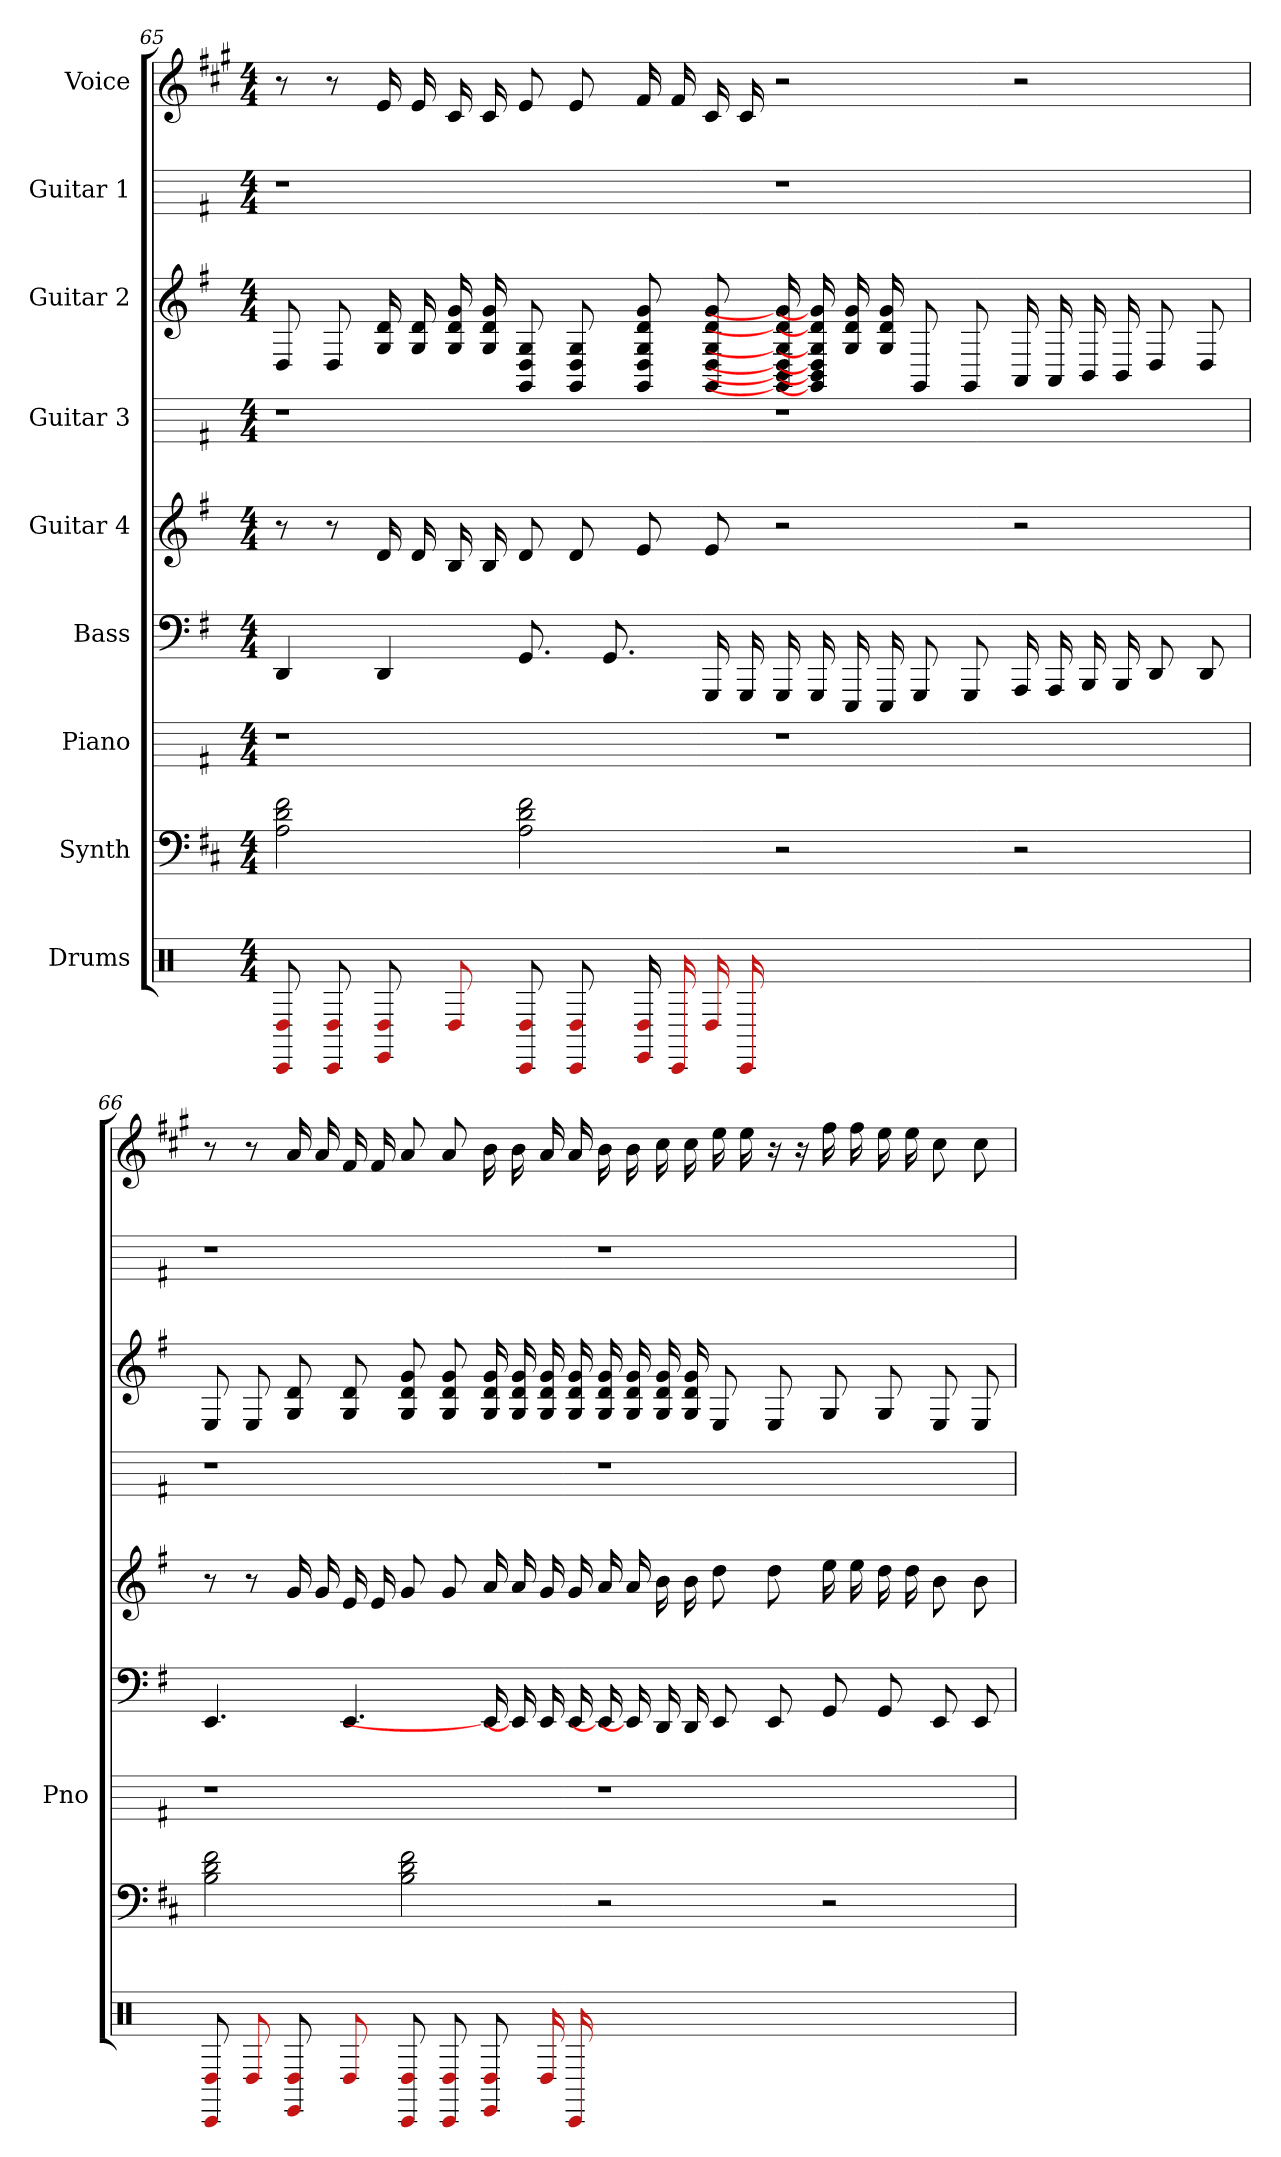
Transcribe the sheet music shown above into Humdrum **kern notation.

**kern	**kern	**kern	**kern	**kern	**kern	**kern	**kern	**kern
*part9	*part8	*part7	*part6	*part5	*part4	*part3	*part2	*part1
*staff9	*staff8	*staff7	*staff6	*staff5	*staff4	*staff3	*staff2	*staff1
*I"Drums	*I"Synth	*I"Piano	*I"Bass	*I"Guitar 4	*I"Guitar 3	*I"Guitar 2	*I"Guitar 1	*I"Voice
*	*	*I'Pno	*	*	*	*	*	*
*clefX	*	*	*	*	*	*	*	*
*	*ITrd4c7	*	*	*	*	*	*	*ITrd1c2
*k[]	*k[f#]	*k[f#]	*k[f#]	*k[f#]	*k[f#]	*k[f#]	*k[f#]	*k[f#]
*M4/4	*M4/4	*M4/4	*M4/4	*M4/4	*M4/4	*M4/4	*M4/4	*M4/4
=65	=65	=65	=65	=65	=65	=65	=65	=65
8D# 8CC	2B 2G 2D	1r	4DD	8r	1r	8D	1r	8r
8D# 8CC	.	.	.	8r	.	8D	.	8r
8D# 8EE	.	.	4DD	16d	.	16d 16G	.	16d
.	.	.	.	16d	.	16d 16G	.	16d
8D#	.	.	.	16B	.	16g 16d 16G	.	16B
.	.	.	.	16B	.	16g 16d 16G	.	16B
8D# 8CC	2B 2G 2D	.	8.GG	8d	.	8G 8D 8GG	.	8d
8D# 8CC	.	.	.	8d	.	8G 8D 8GG	.	8d
.	.	.	8.GG	.	.	.	.	.
16D# 16EE	.	.	.	8e	.	8g 8d 8G 8D 8GG	.	16e
16CC	.	.	.	.	.	.	.	16e
16D#	.	.	16GGG	8e	.	8g 8d 8G 8D 8GG	.	16B
16CC	.	.	16GGG	.	.	.	.	16B
1ryy	2r	1r	16GGG	2r	1r	16g] 16d] 16G] 16D] 16BB] 16GG]	1r	2r
.	.	.	16GGG	.	.	16g] 16d] 16G] 16D] 16BB] 16GG]	.	.
.	.	.	16EEE	.	.	16g 16d 16G	.	.
.	.	.	16EEE	.	.	16g 16d 16G	.	.
.	.	.	8GGG	.	.	8GG	.	.
.	.	.	8GGG	.	.	8GG	.	.
.	2r	.	16AAA	2r	.	16AA	.	2r
.	.	.	16AAA	.	.	16AA	.	.
.	.	.	16BBB	.	.	16BB	.	.
.	.	.	16BBB	.	.	16BB	.	.
.	.	.	8DD	.	.	8D	.	.
.	.	.	8DD	.	.	8D	.	.
=66	=66	=66	=66	=66	=66	=66	=66	=66
8D# 8CC	2B 2G 2E	1r	4.EE	8r	1r	8E	1r	8r
8D#	.	.	.	8r	.	8E	.	8r
8D# 8EE	.	.	.	16g	.	8d 8G	.	16g
.	.	.	.	16g	.	.	.	16g
8D#	.	.	4.EE	16e	.	8d 8G	.	16e
.	.	.	.	16e	.	.	.	16e
8D# 8CC	2B 2G 2E	.	.	8g	.	8g 8d 8G	.	8g
8D# 8CC	.	.	.	8g	.	8g 8d 8G	.	8g
8D# 8EE	.	.	16EE]	16a	.	16g 16d 16G	.	16a
.	.	.	16EE]	16a	.	16g 16d 16G	.	16a
16D#	.	.	16EE	16g	.	16g 16d 16G	.	16g
16CC	.	.	16EE	16g	.	16g 16d 16G	.	16g
1ryy	2r	1r	16EE]	16a	1r	16g 16d 16G	1r	16a
.	.	.	16EE]	16a	.	16g 16d 16G	.	16a
.	.	.	16DD	16b	.	16g 16d 16G	.	16b
.	.	.	16DD	16b	.	16g 16d 16G	.	16b
.	.	.	8EE	8dd	.	8E	.	16dd
.	.	.	.	.	.	.	.	16dd
.	.	.	8EE	8dd	.	8E	.	16r
.	.	.	.	.	.	.	.	16r
.	2r	.	8GG	16ee	.	8G	.	16ee
.	.	.	.	16ee	.	.	.	16ee
.	.	.	8GG	16dd	.	8G	.	16dd
.	.	.	.	16dd	.	.	.	16dd
.	.	.	8EE	8b	.	8E	.	8b
.	.	.	8EE	8b	.	8E	.	8b
=	=	=	=	=	=	=	=	=
*-	*-	*-	*-	*-	*-	*-	*-	*-
